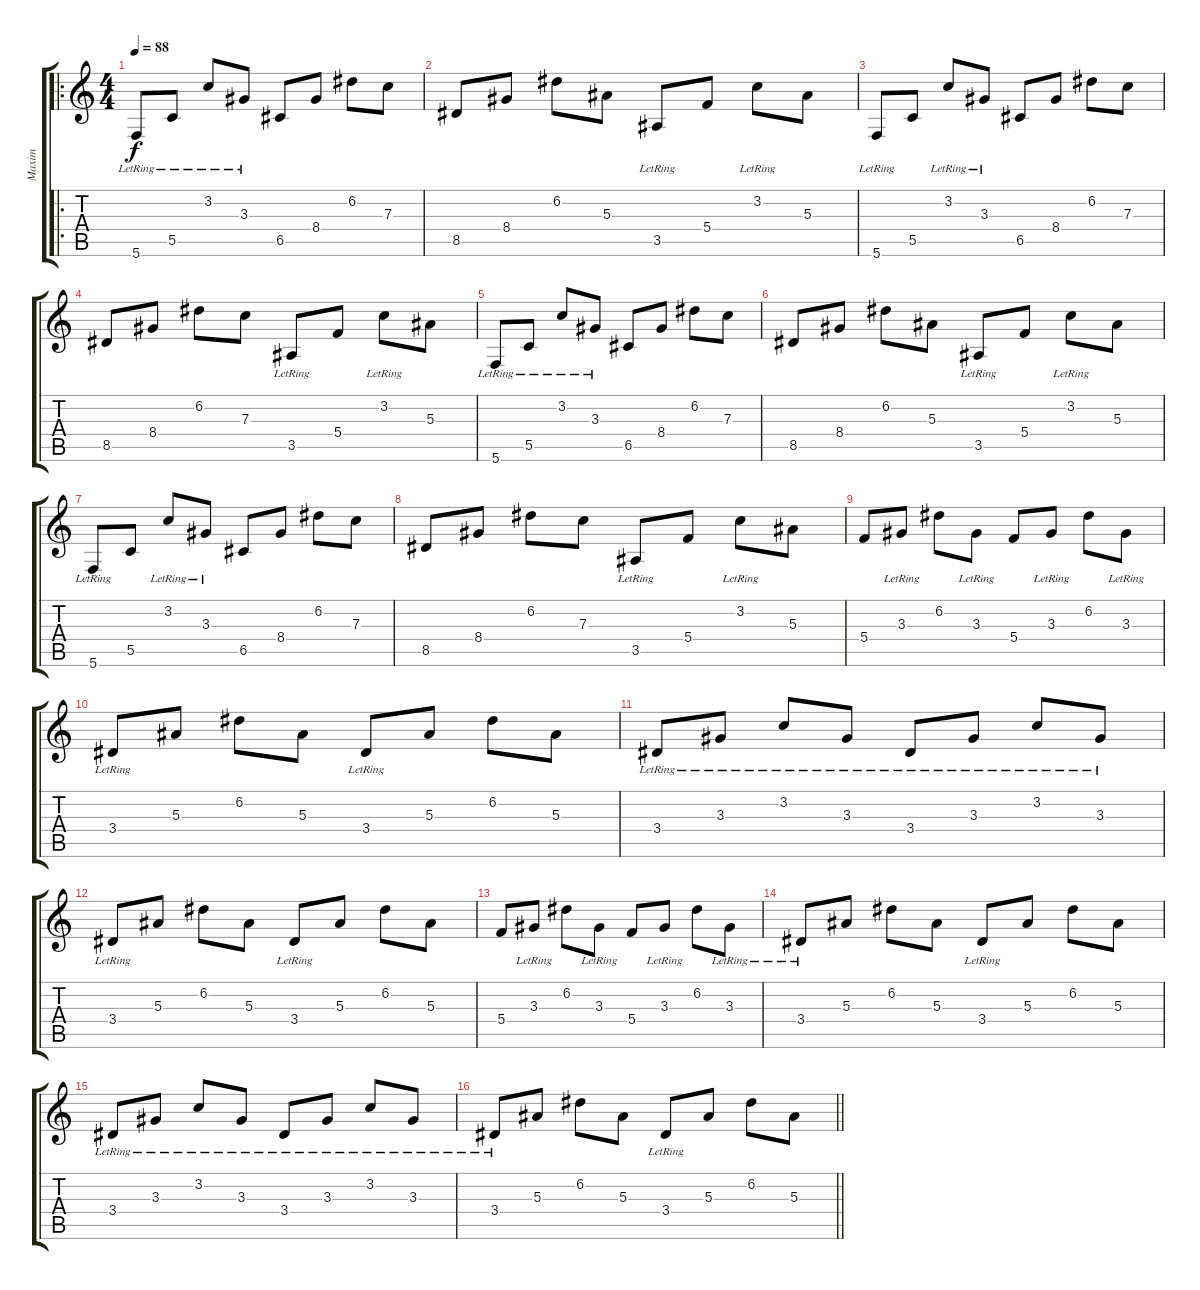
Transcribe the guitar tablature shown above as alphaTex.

\track ("Maxim" "Maxim") {solo instrument electricguitarmuted}
\staff {score tabs}
\tuning (D4 A3 F3 C3 G2 C2) {hide}
\ro
\ts (4 4)
\tempo 88
\clef g2
\ks c
5.6{lr}.8{dy f instrument electricguitarjazz} 5.5{lr}.8 3.2{lr}.8 3.3{lr}.8 6.5.8 8.4.8 6.2.8 7.3.8 |
8.5.8 8.4.8 6.2.8 5.3.8 3.5{lr}.8 5.4.8 3.2{lr}.8 5.3.8 |
5.6{lr}.8 5.5.8 3.2{lr}.8 3.3{lr}.8 6.5.8 8.4.8 6.2.8 7.3.8 |
8.5.8 8.4.8 6.2.8 7.3.8 3.5{lr}.8 5.4.8 3.2{lr}.8 5.3.8 |
5.6{lr}.8 5.5{lr}.8 3.2{lr}.8 3.3{lr}.8 6.5.8 8.4.8 6.2.8 7.3.8 |
8.5.8 8.4.8 6.2.8 5.3.8 3.5{lr}.8 5.4.8 3.2{lr}.8 5.3.8 |
5.6{lr}.8 5.5.8 3.2{lr}.8 3.3{lr}.8 6.5.8 8.4.8 6.2.8 7.3.8 |
8.5.8 8.4.8 6.2.8 7.3.8 3.5{lr}.8 5.4.8 3.2{lr}.8 5.3.8 |
5.4.8 3.3{lr}.8 6.2.8 3.3{lr}.8 5.4.8 3.3{lr}.8 6.2.8 3.3{lr}.8 |
3.4{lr}.8 5.3.8 6.2.8 5.3.8 3.4{lr}.8 5.3.8 6.2.8 5.3.8 |
3.4{lr}.8 3.3{lr}.8 3.2{lr}.8 3.3{lr}.8 3.4{lr}.8 3.3{lr}.8 3.2{lr}.8 3.3{lr}.8 |
3.4{lr}.8 5.3.8 6.2.8 5.3.8 3.4{lr}.8 5.3.8 6.2.8 5.3.8 |
5.4.8 3.3{lr}.8 6.2.8 3.3{lr}.8 5.4.8 3.3{lr}.8 6.2.8 3.3{lr}.8 |
3.4{lr}.8 5.3.8 6.2.8 5.3.8 3.4{lr}.8 5.3.8 6.2.8 5.3.8 |
3.4{lr}.8 3.3{lr}.8 3.2{lr}.8 3.3{lr}.8 3.4{lr}.8 3.3{lr}.8 3.2{lr}.8 3.3{lr}.8 |
\barLineRight lightlight
3.4{lr}.8 5.3.8 6.2.8 5.3.8 3.4{lr}.8 5.3.8 6.2.8 5.3.8
